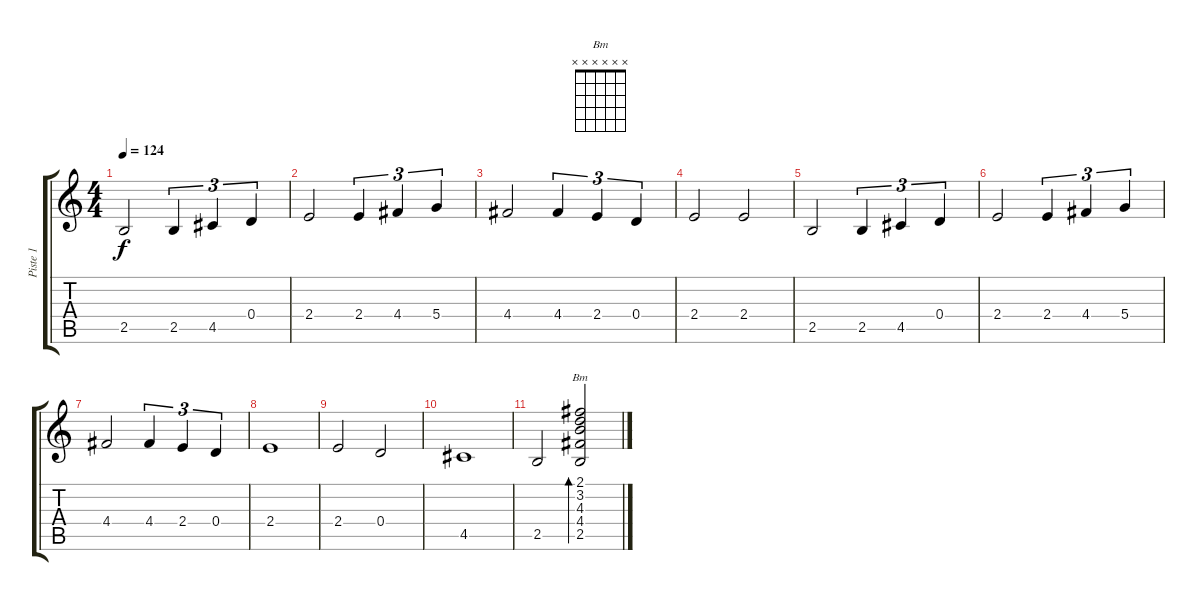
\track ("Piste 1" "Piste 1") {instrument acousticguitarsteel}
\staff {score tabs}
\tuning (E4 B3 G3 D3 A2 E2) {hide}
\chord ("Bm" x x x x x x)
\ts (4 4)
\tempo 124
\clef g2
\ks c
2.5.2{dy f} 2.5.4{tu (3 2)} 4.5.4{tu (3 2)} 0.4.4{tu (3 2)} |
2.4.2 2.4.4{tu (3 2)} 4.4.4{tu (3 2)} 5.4.4{tu (3 2)} |
4.4.2 4.4.4{tu (3 2)} 2.4.4{tu (3 2)} 0.4.4{tu (3 2)} |
2.4.2 2.4.2 |
2.5.2 2.5.4{tu (3 2)} 4.5.4{tu (3 2)} 0.4.4{tu (3 2)} |
2.4.2 2.4.4{tu (3 2)} 4.4.4{tu (3 2)} 5.4.4{tu (3 2)} |
4.4.2 4.4.4{tu (3 2)} 2.4.4{tu (3 2)} 0.4.4{tu (3 2)} |
2.4.1 |
2.4.2 0.4.2 |
4.5.1 |
2.5.2 (2.1 3.2 4.3 4.4 2.5).2{bd 240 ch "Bm"}
